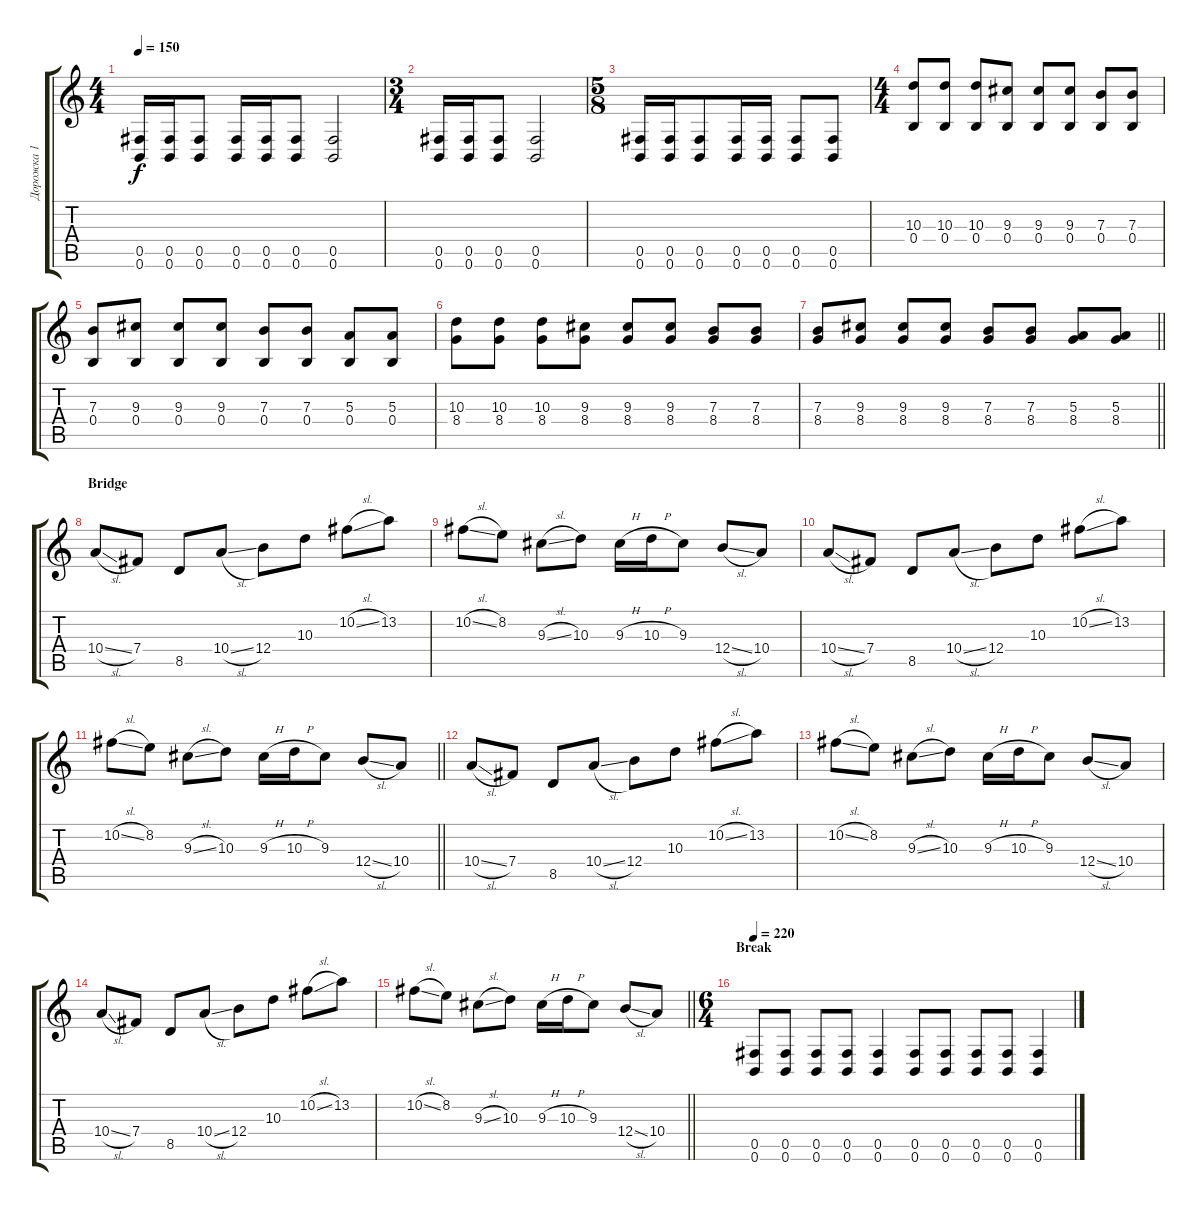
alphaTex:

\track ("Дорожка 1" "Дорожка 1") {instrument distortionguitar}
\staff {score tabs}
\tuning (Db4 Ab3 E3 B2 Gb2 B1) {hide}
\ts (4 4)
\tempo 150
\clef g2
\ks c
(0.5 0.6).16{dy f} (0.5 0.6).16 (0.5 0.6).8 (0.5 0.6).16 (0.5 0.6).16 (0.5 0.6).8 (0.5 0.6).2 |
\ts (3 4)
(0.5 0.6).16 (0.5 0.6).16 (0.5 0.6).8 (0.5 0.6).2 |
\ts (5 8)
(0.5 0.6).16 (0.5 0.6).16 (0.5 0.6).8 (0.5 0.6).16 (0.5 0.6).16 (0.5 0.6).8 (0.5 0.6).8 |
\ts (4 4)
(10.3 0.4).8 (10.3 0.4).8 (10.3 0.4).8 (9.3 0.4).8 (9.3 0.4).8 (9.3 0.4).8 (7.3 0.4).8 (7.3 0.4).8 |
(7.3 0.4).8 (9.3 0.4).8 (9.3 0.4).8 (9.3 0.4).8 (7.3 0.4).8 (7.3 0.4).8 (5.3 0.4).8 (5.3 0.4).8 |
(10.3 8.4).8 (10.3 8.4).8 (10.3 8.4).8 (9.3 8.4).8 (9.3 8.4).8 (9.3 8.4).8 (7.3 8.4).8 (7.3 8.4).8 |
\barLineRight lightlight
(7.3 8.4).8 (9.3 8.4).8 (9.3 8.4).8 (9.3 8.4).8 (7.3 8.4).8 (7.3 8.4).8 (5.3 8.4).8 (5.3 8.4).8 |
\section ("" "Bridge")
10.4{sl}.8 7.4.8 8.5.8 10.4{sl}.8 12.4.8 10.3.8 10.2{sl}.8 13.2.8 |
10.2{sl}.8 8.2.8 9.3{sl}.8 10.3.8 9.3{h}.16 10.3{h}.16 9.3.8 12.4{sl}.8 10.4.8 |
10.4{sl}.8 7.4.8 8.5.8 10.4{sl}.8 12.4.8 10.3.8 10.2{sl}.8 13.2.8 |
\barLineRight lightlight
10.2{sl}.8 8.2.8 9.3{sl}.8 10.3.8 9.3{h}.16 10.3{h}.16 9.3.8 12.4{sl}.8 10.4.8 |
10.4{sl}.8 7.4.8 8.5.8 10.4{sl}.8 12.4.8 10.3.8 10.2{sl}.8 13.2.8 |
10.2{sl}.8 8.2.8 9.3{sl}.8 10.3.8 9.3{h}.16 10.3{h}.16 9.3.8 12.4{sl}.8 10.4.8 |
10.4{sl}.8 7.4.8 8.5.8 10.4{sl}.8 12.4.8 10.3.8 10.2{sl}.8 13.2.8 |
\barLineRight lightlight
10.2{sl}.8 8.2.8 9.3{sl}.8 10.3.8 9.3{h}.16 10.3{h}.16 9.3.8 12.4{sl}.8 10.4.8 |
\ts (6 4)
\section ("" "Break")
\tempo 220
(0.5 0.6).8 (0.5 0.6).8 (0.5 0.6).8 (0.5 0.6).8 (0.5 0.6).4 (0.5 0.6).8 (0.5 0.6).8 (0.5 0.6).8 (0.5 0.6).8 (0.5 0.6).4
